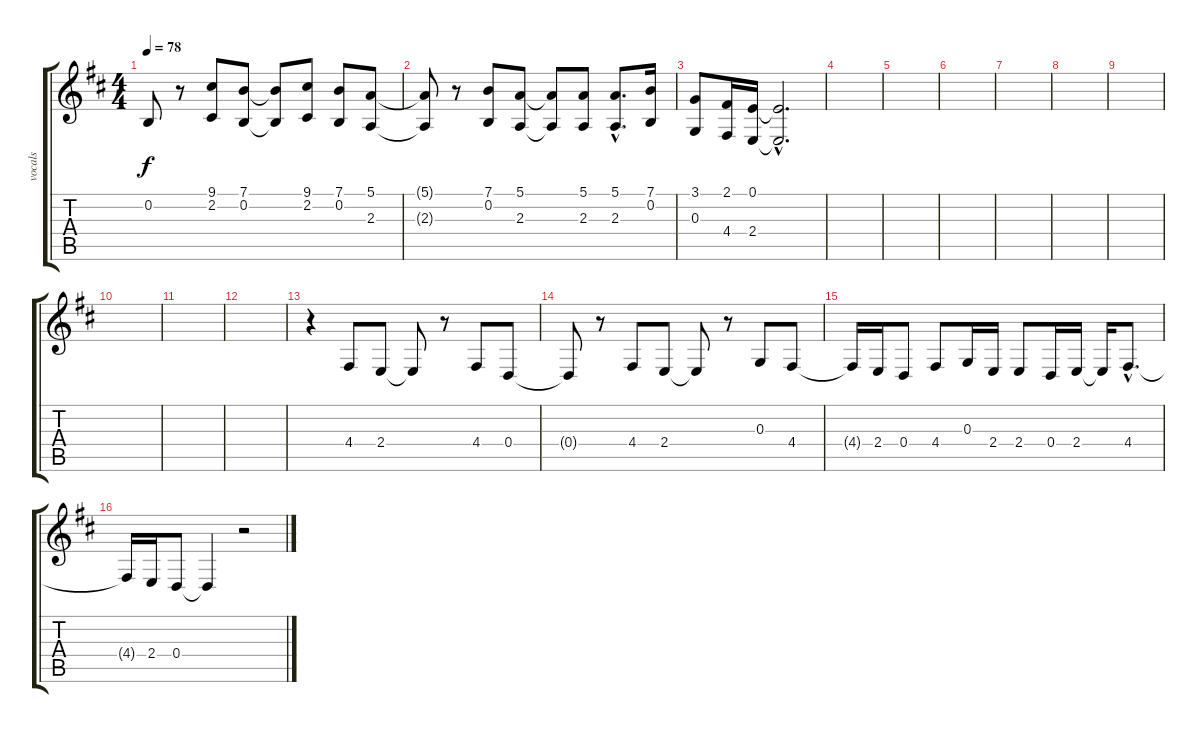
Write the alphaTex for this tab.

\track ("vocals" "vocals") {instrument altosax}
\staff {score tabs}
\tuning (E4 B3 G3 D3 A2 E2) {hide}
\ts (4 4)
\tempo 78
\clef g2
\ks d
0.2{t}.8{dy f} r.8 (9.1 2.2).8 (7.1 0.2).8 (7.1{t} 0.2{t}).8 (9.1 2.2).8 (7.1 0.2).8 (5.1 2.3).8 |
(5.1{t} 2.3{t}).8 r.8 (7.1 0.2).8 (5.1 2.3).8 (5.1{t} 2.3{t}).8 (5.1 2.3).8 (5.1{hac} 2.3{hac}).8{d} (7.1 0.2).16 |
(3.1 0.3).8 (2.1 4.4).16 (0.1 2.4).16 (0.1{hac t} 2.4{hac t}).2{d} |
|
|
|
|
|
|
|
|
|
r.4 4.4.8 2.4.8 2.4{t}.8 r.8 4.4.8 0.4.8 |
0.4{t}.8 r.8 4.4.8 2.4.8 2.4{t}.8 r.8 0.3.8 4.4.8 |
4.4{t}.16 2.4.16 0.4.8 4.4.8 0.3.16 2.4.16 2.4.8 0.4.16 2.4.16 2.4{t}.16 4.4{hac}.8{d} |
4.4{t}.16 2.4.16 0.4.8 0.4{t}.4 r.2
